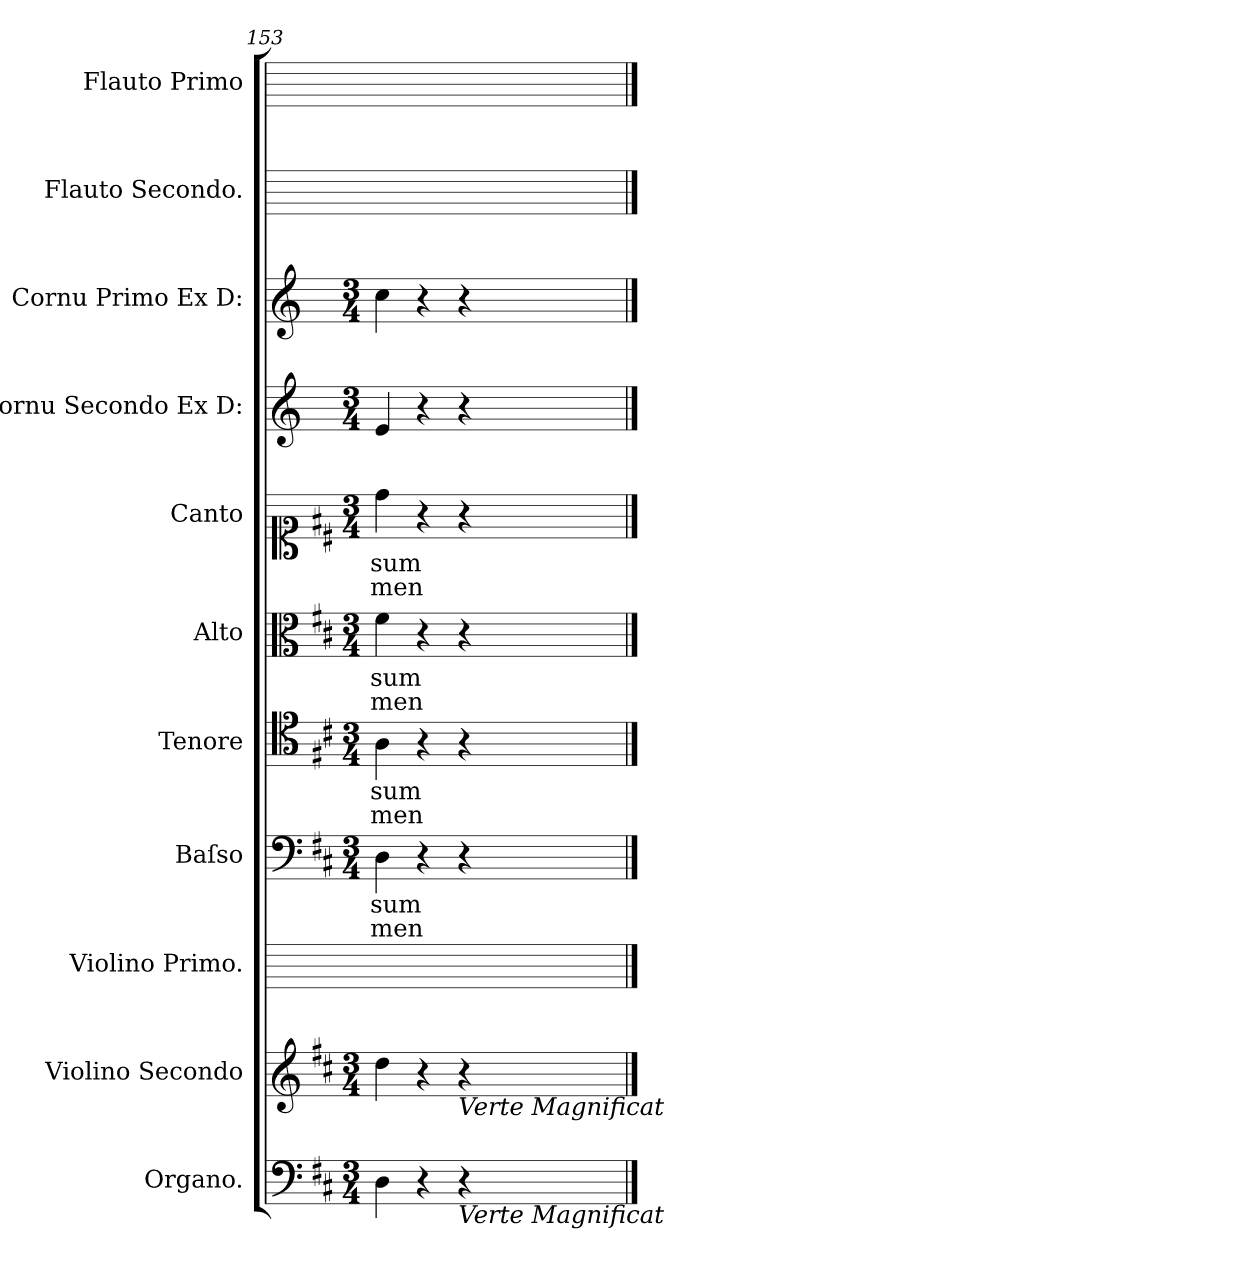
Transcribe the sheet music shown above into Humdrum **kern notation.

**kern	**kern	**kern	**kern	**text	**text	**kern	**text	**text	**kern	**text	**text	**kern	**text	**text	**kern	**kern	**kern	**kern
*part11	*part10	*part9	*part8	*part8	*part8	*part7	*part7	*part7	*part6	*part6	*part6	*part5	*part5	*part5	*part4	*part3	*part2	*part1
*staff11	*staff10	*staff9	*staff8	*staff8	*staff8	*staff7	*staff7	*staff7	*staff6	*staff6	*staff6	*staff5	*staff5	*staff5	*staff4	*staff3	*staff2	*staff1
*I"Organo.	*I"Violino Secondo	*I"Violino Primo.	*I"Baſso	*	*	*I"Tenore	*	*	*I"Alto	*	*	*I"Canto	*	*	*I"Cornu Secondo Ex D:	*I"Cornu Primo Ex D:	*I"Flauto Secondo.	*I"Flauto Primo
*I'org	*I'vl 2	*I'vl 1	*I'B	*	*	*I'T	*	*	*I'A	*	*	*	*	*	*	*	*I'fl 2	*I'fl 1
*clefF4	*clefG2	*	*clefF4	*	*	*clefC4	*	*	*clefC3	*	*	*clefC1	*	*	*clefG2	*clefG2	*	*
*	*	*	*	*	*	*	*	*	*	*	*	*	*	*	*ITrd6c10	*ITrd6c10	*	*
*k[f#c#]	*k[f#c#]	*	*k[f#c#]	*	*	*k[f#c#]	*	*	*k[f#c#]	*	*	*k[f#c#]	*	*	*k[f#c#]	*k[f#c#]	*	*
*M3/4	*M3/4	*	*M3/4	*	*	*M3/4	*	*	*M3/4	*	*	*M3/4	*	*	*M3/4	*M3/4	*	*
=153	=153	=153	=153	=153	=153	=153	=153	=153	=153	=153	=153	=153	=153	=153	=153	=153	=153	=153
!	!	!	!	!	!LO:LY:i	!	!	!LO:LY:i	!	!	!LO:LY:i	!	!	!LO:LY:i	!	!	!	!
4D\	4dd\	2.ryy	4D\	sum	-men	4A\	sum	-men	4f#\	sum	-men	4dd\	sum	-men	4F#/	4d\	2.ryy	2.ryy
4r	4r	.	4r	.	.	4r	.	.	4r	.	.	4r	.	.	4r	4r	.	.
!	!LO:TX:b:i:t=Verte Magnificat	!	!	!	!	!	!	!	!	!	!	!	!	!	!	!	!	!
!LO:TX:b:i:t=Verte Magnificat	!	!	!	!	!	!	!	!	!	!	!	!	!	!	!	!	!	!
4r	4r	.	4r	.	.	4r	.	.	4r	.	.	4r	.	.	4r	4r	.	.
==	==	==	==	==	==	==	==	==	==	==	==	==	==	==	==	==	==	==
*-	*-	*-	*-	*-	*-	*-	*-	*-	*-	*-	*-	*-	*-	*-	*-	*-	*-	*-
